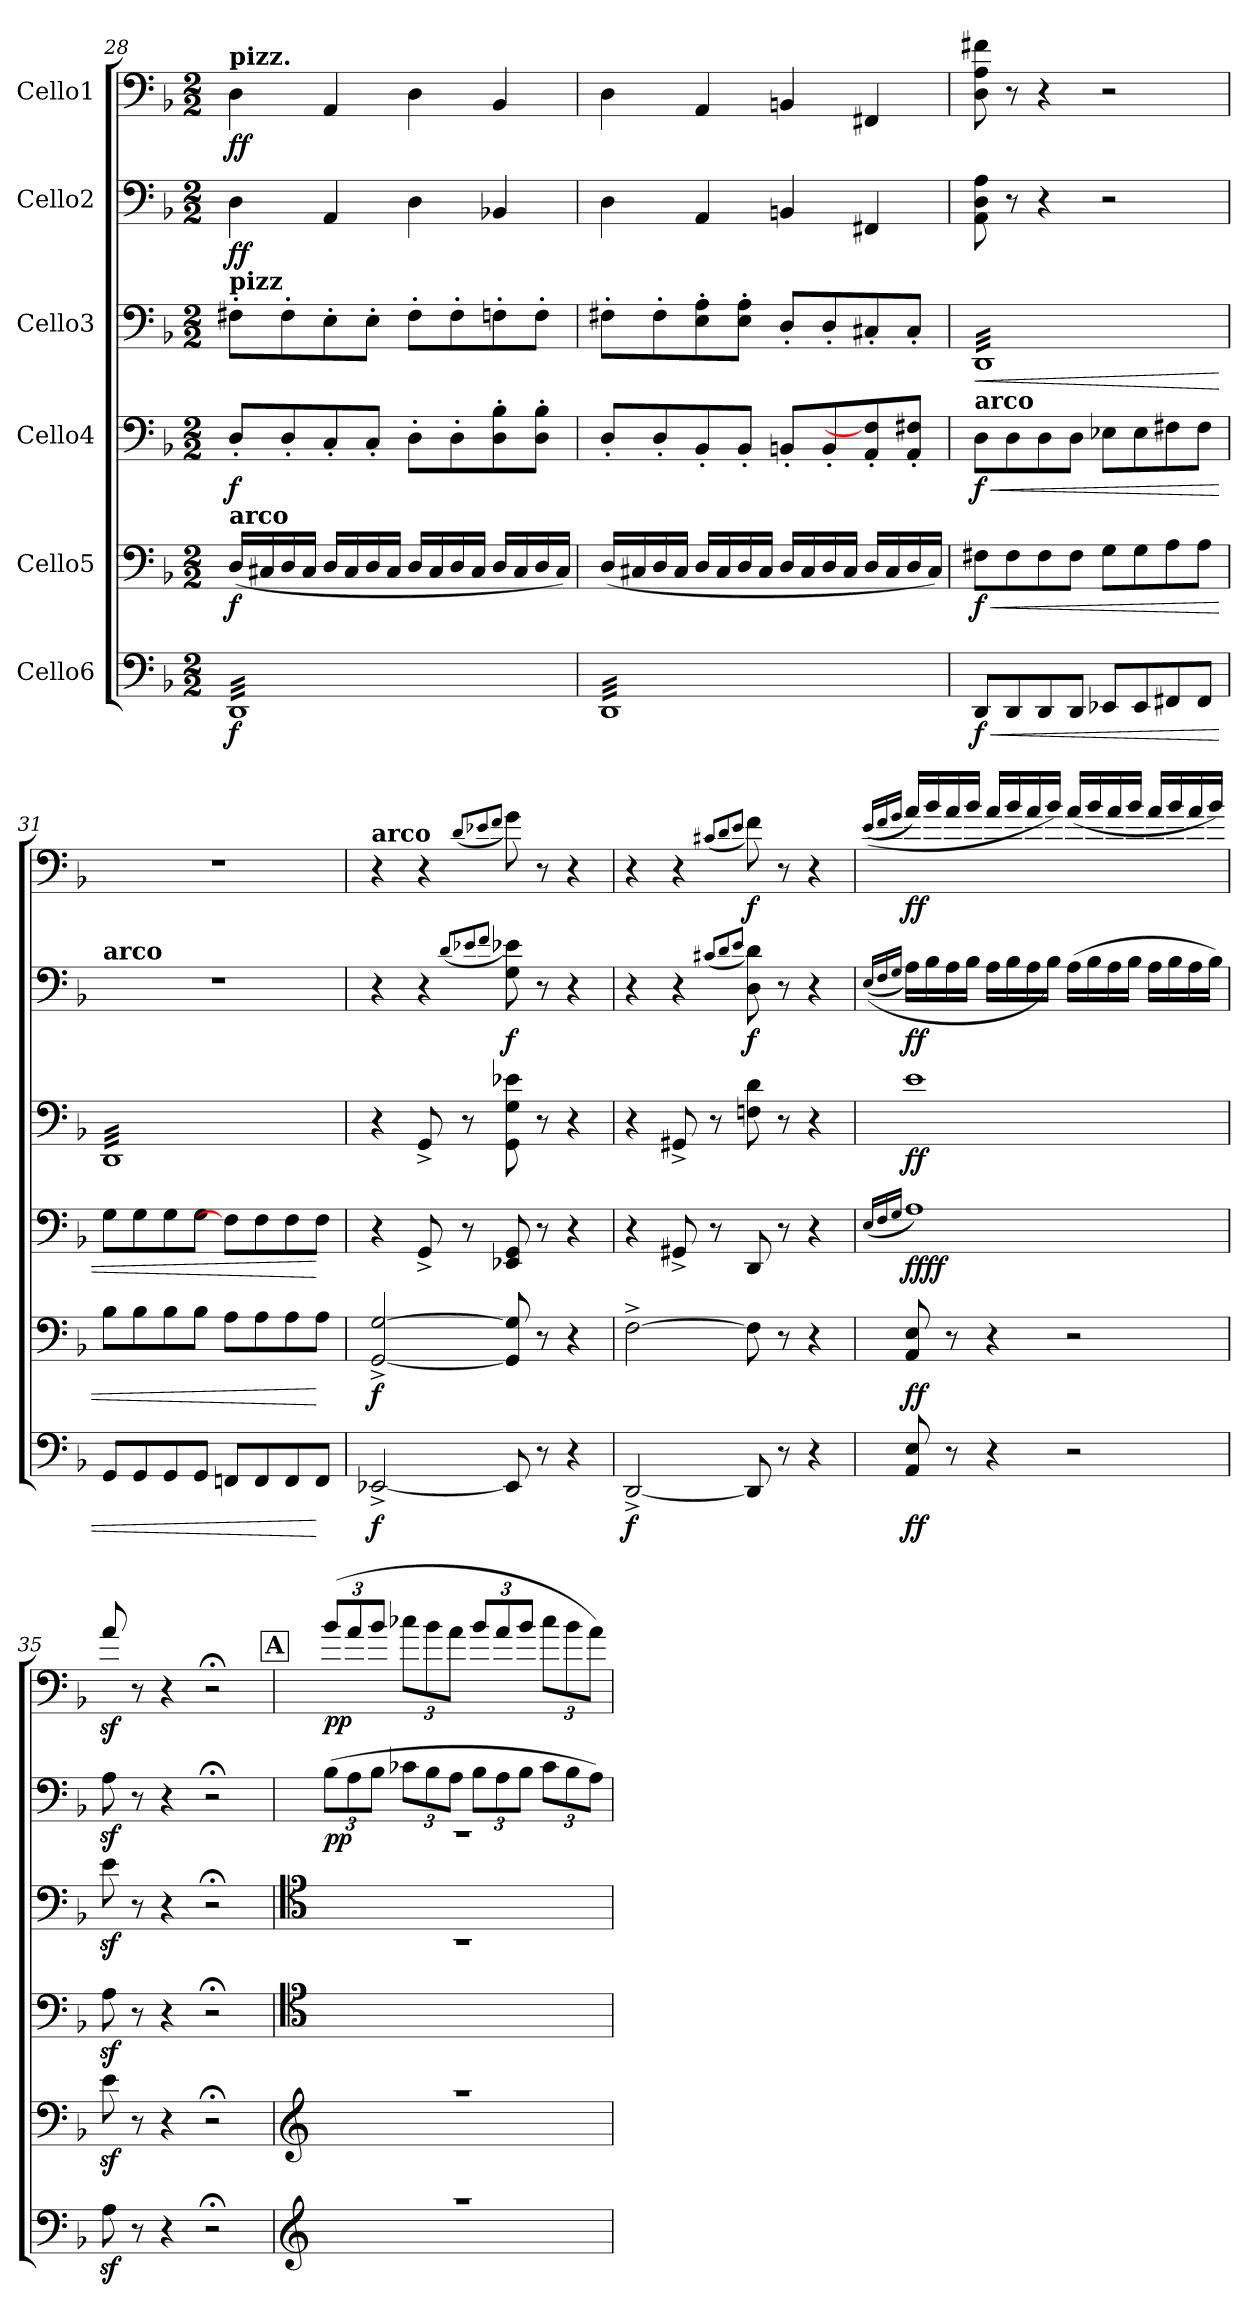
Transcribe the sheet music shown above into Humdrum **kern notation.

**kern	**dynam	**kern	**dynam	**kern	**dynam	**kern	**dynam	**kern	**dynam	**kern	**dynam
*part6	*part6	*part5	*part5	*part4	*part4	*part3	*part3	*part2	*part2	*part1	*part1
*staff6	*staff6	*staff5	*staff5	*staff4	*staff4	*staff3	*staff3	*staff2	*staff2	*staff1	*staff1
*I"Cello6	*	*I"Cello5	*	*I"Cello4	*	*I"Cello3	*	*I"Cello2	*	*I"Cello1	*
*clefF4	*	*clefF4	*	*clefF4	*	*clefF4	*	*clefF4	*	*clefF4	*
*k[b-]	*	*k[b-]	*	*k[b-]	*	*k[b-]	*	*k[b-]	*	*k[b-]	*
*F:	*	*F:	*	*F:	*	*F:	*	*F:	*	*F:	*
*M2/2	*	*M2/2	*	*M2/2	*	*M2/2	*	*M2/2	*	*M2/2	*
=28	=28	=28	=28	=28	=28	=28	=28	=28	=28	=28	=28
!	!	!	!	!	!	!	!	!	!	!LO:TX:a:B:t=pizz.	!
!	!	!	!	!	!	!	!	!LO:TX:b:B:t=pizz	!	!	!
!	!	!LO:TX:a:B:t=arco	!	!	!	!	!	!	!	!	!
!LO:TX:a:B:t=arco	!	!	!	!	!	!	!	!	!	!	!
!	!LO:DY:b	!	!LO:DY:b	!	!LO:DY:b	!	!	!	!LO:DY:b	!	!LO:DY:b
*tremolo	*	*	*	*	*	*	*	*	*	*	*
32DDLLL	f	(16D/LL	f	8D'/L	f	8F#X'\L	.	4D\	ff	4D\	ff
32DD	.	.	.	.	.	.	.	.	.	.	.
32DD	.	16C#X/	.	.	.	.	.	.	.	.	.
32DD	.	.	.	.	.	.	.	.	.	.	.
32DD	.	16D/	.	8D'/	.	8F#'\	.	.	.	.	.
32DD	.	.	.	.	.	.	.	.	.	.	.
32DD	.	16C#/JJ	.	.	.	.	.	.	.	.	.
32DD	.	.	.	.	.	.	.	.	.	.	.
32DD	.	16D/LL	.	8C'/	.	8E'\	.	4AA/	.	4AA/	.
32DD	.	.	.	.	.	.	.	.	.	.	.
32DD	.	16C#/	.	.	.	.	.	.	.	.	.
32DD	.	.	.	.	.	.	.	.	.	.	.
32DD	.	16D/	.	8C'/J	.	8E'\J	.	.	.	.	.
32DD	.	.	.	.	.	.	.	.	.	.	.
32DD	.	16C#/JJ	.	.	.	.	.	.	.	.	.
32DD	.	.	.	.	.	.	.	.	.	.	.
32DD	.	16D/LL	.	8D'\L	.	8F#'\L	.	4D\	.	4D\	.
32DD	.	.	.	.	.	.	.	.	.	.	.
32DD	.	16C#/	.	.	.	.	.	.	.	.	.
32DD	.	.	.	.	.	.	.	.	.	.	.
32DD	.	16D/	.	8D'\	.	8F#'\	.	.	.	.	.
32DD	.	.	.	.	.	.	.	.	.	.	.
32DD	.	16C#/JJ	.	.	.	.	.	.	.	.	.
32DD	.	.	.	.	.	.	.	.	.	.	.
32DD	.	16D/LL	.	8D\' 8B-\'	.	8Fn'\	.	4BB-X/	.	4BB-/	.
32DD	.	.	.	.	.	.	.	.	.	.	.
32DD	.	16C#/	.	.	.	.	.	.	.	.	.
32DD	.	.	.	.	.	.	.	.	.	.	.
32DD	.	16D/	.	8D\' 8B-\'J	.	8F'\J	.	.	.	.	.
32DD	.	.	.	.	.	.	.	.	.	.	.
32DD	.	16C#/JJ)	.	.	.	.	.	.	.	.	.
32DDJJJ	.	.	.	.	.	.	.	.	.	.	.
!!LO:PB:g=z
=29	=29	=29	=29	=29	=29	=29	=29	=29	=29	=29	=29
32DDLLL	.	(16D/LL	.	8D'/L	.	8F#X'\L	.	4D\	.	4D\	.
32DD	.	.	.	.	.	.	.	.	.	.	.
32DD	.	16C#X/	.	.	.	.	.	.	.	.	.
32DD	.	.	.	.	.	.	.	.	.	.	.
32DD	.	16D/	.	8D'/	.	8F#'\	.	.	.	.	.
32DD	.	.	.	.	.	.	.	.	.	.	.
32DD	.	16C#/JJ	.	.	.	.	.	.	.	.	.
32DD	.	.	.	.	.	.	.	.	.	.	.
32DD	.	16D/LL	.	8BB-'/	.	8E\' 8A\'	.	4AA/	.	4AA/	.
32DD	.	.	.	.	.	.	.	.	.	.	.
32DD	.	16C#/	.	.	.	.	.	.	.	.	.
32DD	.	.	.	.	.	.	.	.	.	.	.
32DD	.	16D/	.	8BB-'/J	.	8E\' 8A\'J	.	.	.	.	.
32DD	.	.	.	.	.	.	.	.	.	.	.
32DD	.	16C#/JJ	.	.	.	.	.	.	.	.	.
32DD	.	.	.	.	.	.	.	.	.	.	.
32DD	.	16D/LL	.	8BBn'/L	.	8D'/L	.	4BBn/	.	4BBn/	.
32DD	.	.	.	.	.	.	.	.	.	.	.
32DD	.	16C#/	.	.	.	.	.	.	.	.	.
32DD	.	.	.	.	.	.	.	.	.	.	.
32DD	.	16D/	.	8BB'/	.	8D'/	.	.	.	.	.
32DD	.	.	.	.	.	.	.	.	.	.	.
32DD	.	16C#/JJ	.	.	.	.	.	.	.	.	.
32DD	.	.	.	.	.	.	.	.	.	.	.
32DD	.	16D/LL	.	8AA/' 8F#/]'	.	8C#X'/	.	4FF#X/	.	4FF#X/	.
32DD	.	.	.	.	.	.	.	.	.	.	.
32DD	.	16C#/	.	.	.	.	.	.	.	.	.
32DD	.	.	.	.	.	.	.	.	.	.	.
32DD	.	16D/	.	8AA/' 8F#X/'J	.	8C#'/J	.	.	.	.	.
32DD	.	.	.	.	.	.	.	.	.	.	.
32DD	.	16C#/JJ)	.	.	.	.	.	.	.	.	.
32DDJJJ	.	.	.	.	.	.	.	.	.	.	.
*Xtremolo	*	*	*	*	*	*	*	*	*	*	*
=30	=30	=30	=30	=30	=30	=30	=30	=30	=30	=30	=30
!	!	!	!	!LO:TX:a:B:t=arco	!	!	!	!	!	!	!
!	!LO:HP:b	!	!LO:HP:b	!	!LO:HP:b	!	!LO:HP:b	!	!	!	!
!	!LO:DY:n=1:b	!	!LO:DY:n=1:b	!	!LO:DY:n=1:b	!	!	!	!	!	!
*	*	*	*	*	*	*tremolo	*	*	*	*	*
8DD/L	< f	8F#X\L	< f	8D\L	< f	32DDLLL	<	8AA\ 8D\ 8A\	.	8D\ 8A\ 8f#X\	.
.	.	.	.	.	.	32DD	.	.	.	.	.
.	.	.	.	.	.	32DD	.	.	.	.	.
.	.	.	.	.	.	32DD	.	.	.	.	.
8DD/	.	8F#\	.	8D\	.	32DD	.	8r	.	8r	.
.	.	.	.	.	.	32DD	.	.	.	.	.
.	.	.	.	.	.	32DD	.	.	.	.	.
.	.	.	.	.	.	32DD	.	.	.	.	.
8DD/	.	8F#\	.	8D\	.	32DD	.	4r	.	4r	.
.	.	.	.	.	.	32DD	.	.	.	.	.
.	.	.	.	.	.	32DD	.	.	.	.	.
.	.	.	.	.	.	32DD	.	.	.	.	.
8DD/J	.	8F#\J	.	8D\J	.	32DD	.	.	.	.	.
.	.	.	.	.	.	32DD	.	.	.	.	.
.	.	.	.	.	.	32DD	.	.	.	.	.
.	.	.	.	.	.	32DD	.	.	.	.	.
8EE-X/L	.	8G\L	.	8E-X\L	.	32DD	.	2r	.	2r	.
.	.	.	.	.	.	32DD	.	.	.	.	.
.	.	.	.	.	.	32DD	.	.	.	.	.
.	.	.	.	.	.	32DD	.	.	.	.	.
8EE-/	.	8G\	.	8E-\	.	32DD	.	.	.	.	.
.	.	.	.	.	.	32DD	.	.	.	.	.
.	.	.	.	.	.	32DD	.	.	.	.	.
.	.	.	.	.	.	32DD	.	.	.	.	.
8FF#X/	.	8A\	.	8F#X\	.	32DD	.	.	.	.	.
.	.	.	.	.	.	32DD	.	.	.	.	.
.	.	.	.	.	.	32DD	.	.	.	.	.
.	.	.	.	.	.	32DD	.	.	.	.	.
8FF#/J	.	8A\J	.	8F#\J	.	32DD	.	.	.	.	.
.	.	.	.	.	.	32DD	.	.	.	.	.
.	.	.	.	.	.	32DD	.	.	.	.	.
.	.	.	.	.	.	32DDJJJ	.	.	.	.	.
.	.	.	.	.	.	.	[	.	.	.	.
=31	=31	=31	=31	=31	=31	=31	=31	=31	=31	=31	=31
!	!	!	!	!	!	!	!	!LO:TX:a:B:t=arco	!	!	!
8GG/L	.	8B-\L	.	8G\L	.	32DDLLL	.	1r	.	1r	.
.	.	.	.	.	.	32DD	.	.	.	.	.
.	.	.	.	.	.	32DD	.	.	.	.	.
.	.	.	.	.	.	32DD	.	.	.	.	.
8GG/	.	8B-\	.	8G\	.	32DD	.	.	.	.	.
.	.	.	.	.	.	32DD	.	.	.	.	.
.	.	.	.	.	.	32DD	.	.	.	.	.
.	.	.	.	.	.	32DD	.	.	.	.	.
8GG/	.	8B-\	.	8G\	.	32DD	.	.	.	.	.
.	.	.	.	.	.	32DD	.	.	.	.	.
.	.	.	.	.	.	32DD	.	.	.	.	.
.	.	.	.	.	.	32DD	.	.	.	.	.
8GG/J	.	8B-\J	.	8G\J	.	32DD	.	.	.	.	.
.	.	.	.	.	.	32DD	.	.	.	.	.
.	.	.	.	.	.	32DD	.	.	.	.	.
.	.	.	.	.	.	32DD	.	.	.	.	.
8FFn/L	.	8A\L	.	8Fn\L]	.	32DD	.	.	.	.	.
.	.	.	.	.	.	32DD	.	.	.	.	.
.	.	.	.	.	.	32DD	.	.	.	.	.
.	.	.	.	.	.	32DD	.	.	.	.	.
8FF/	.	8A\	.	8F\	.	32DD	.	.	.	.	.
.	.	.	.	.	.	32DD	.	.	.	.	.
.	.	.	.	.	.	32DD	.	.	.	.	.
.	.	.	.	.	.	32DD	.	.	.	.	.
8FF/	.	8A\	.	8F\	.	32DD	.	.	.	.	.
.	.	.	.	.	.	32DD	.	.	.	.	.
.	.	.	.	.	.	32DD	.	.	.	.	.
.	.	.	.	.	.	32DD	.	.	.	.	.
8FF/J	[	8A\J	[	8F\J	[	32DD	.	.	.	.	.
.	.	.	.	.	.	32DD	.	.	.	.	.
.	.	.	.	.	.	32DD	.	.	.	.	.
.	.	.	.	.	.	32DDJJJ	.	.	.	.	.
*	*	*	*	*	*	*Xtremolo	*	*	*	*	*
=32	=32	=32	=32	=32	=32	=32	=32	=32	=32	=32	=32
!	!	!	!	!	!	!	!	!	!	!LO:TX:a:B:t=arco	!
!	!LO:DY:b	!	!LO:DY:b	!	!	!	!	!	!	!	!
[2EE-X^/	f	[2GG/^ [2G/^	f	4r	.	4r	.	4r	.	4r	.
.	.	.	.	8GG^/	.	8GG^/	.	4r	.	4r	.
.	.	.	.	8r	.	8r	.	.	.	.	.
.	.	.	.	.	.	.	.	(8qd/L	.	(8qd/L	.
.	.	.	.	.	.	.	.	8qe-X/	.	8qe-X/	.
.	.	.	.	.	.	.	.	8qf/J	.	8qf/J	.
!	!	!	!	!	!	!	!	!	!LO:DY:b	!	!
8EE-/]	.	8GG/] 8G/]	.	8EE-X/ 8GG/	.	8GG\ 8G\ 8e-X\	.	8G\ 8e-\)	f	8g\)	.
8r	.	8r	.	8r	.	8r	.	8r	.	8r	.
4r	.	4r	.	4r	.	4r	.	4r	.	4r	.
!!LO:LB:g=z
=33	=33	=33	=33	=33	=33	=33	=33	=33	=33	=33	=33
!	!LO:DY:b	!	!	!	!	!	!	!	!	!	!
[2DD^/	f	[2F^\	.	4r	.	4r	.	4r	.	4r	.
.	.	.	.	8GG#X^/	.	8GG#X^/	.	4r	.	4r	.
.	.	.	.	8r	.	8r	.	.	.	.	.
.	.	.	.	.	.	.	.	(8qc#X/L	.	(8qc#X/L	.
.	.	.	.	.	.	.	.	8qd/	.	8qd/	.
.	.	.	.	.	.	.	.	8qe/J	.	8qe/J	.
!	!	!	!	!	!	!	!	!	!LO:DY:b	!	!LO:DY:b
8DD/]	.	8F\]	.	8DD/	.	8Fn\ 8d\	.	8D\ 8d\)	f	8f\)	f
8r	.	8r	.	8r	.	8r	.	8r	.	8r	.
4r	.	4r	.	4r	.	4r	.	4r	.	4r	.
!!LO:PB:g=z
=34	=34	=34	=34	=34	=34	=34	=34	=34	=34	=34	=34
.	.	.	.	(16qE/LL	.	.	.	((16qE/LL	.	.	.
.	.	.	.	16qF/	.	.	.	16qF/	.	.	.
.	.	.	.	16qG/JJ	.	.	.	16qG/JJ	.	.	.
*	*	*	*	*	*	*	*	*	*	*clefG2	*
.	.	.	.	.	.	.	.	.	.	((16qe/LL	.
.	.	.	.	.	.	.	.	.	.	16qf/	.
.	.	.	.	.	.	.	.	.	.	16qg/JJ	.
!	!LO:DY:b	!	!LO:DY:b	!	!LO:DY:b	!	!	!	!	!	!
!	!	!	!	!	!LO:DY:n=1:b	!	!LO:DY:b	!	!LO:DY:b	!	!LO:DY:b
8AA/ 8E/	ff	8AA/ 8E/	ff	1A)	ff ff	1e	ff	16A\LL)	ff	16a/LL)	ff
.	.	.	.	.	.	.	.	16B-\	.	16b-/	.
8r	.	8r	.	.	.	.	.	16A\	.	16a/	.
.	.	.	.	.	.	.	.	16B-\JJ	.	16b-/JJ	.
4r	.	4r	.	.	.	.	.	16A\LL	.	16a/LL	.
.	.	.	.	.	.	.	.	16B-\	.	16b-/	.
.	.	.	.	.	.	.	.	16A\	.	16a/	.
.	.	.	.	.	.	.	.	16B-\JJ)	.	16b-/JJ)	.
2r	.	2r	.	.	.	.	.	(16A\LL	.	(16a/LL	.
.	.	.	.	.	.	.	.	16B-\	.	16b-/	.
.	.	.	.	.	.	.	.	16A\	.	16a/	.
.	.	.	.	.	.	.	.	16B-\JJ	.	16b-/JJ	.
.	.	.	.	.	.	.	.	16A\LL	.	16a/LL	.
.	.	.	.	.	.	.	.	16B-\	.	16b-/	.
.	.	.	.	.	.	.	.	16A\	.	16a/	.
.	.	.	.	.	.	.	.	16B-\JJ)	.	16b-/JJ)	.
=35	=35	=35	=35	=35	=35	=35	=35	=35	=35	=35	=35
8Az<\	.	8ez<\	.	8Az<\	.	8ez<\	.	8Az<\	.	8az</	.
8r	.	8r	.	8r	.	8r	.	8r	.	8r	.
4r	.	4r	.	4r	.	4r	.	4r	.	4r	.
2r;<	.	2r;<	.	2r;<	.	2r;<	.	2r;<	.	2r;<	.
!!LO:REH:place=s1:a:B:fs=15.4267:t=A
=36	=36	=36	=36	=36	=36	=36	=36	=36	=36	=36	=36
*clefG2	*	*clefG2	*	*clefC4	*	*clefC4	*	*	*	*	*
*^	*	*^	*	*^	*	*^	*	*	*	*	*
*	*Xbrackettup	*	*	*Xbrackettup	*	*	*Xbrackettup	*	*	*Xbrackettup	*	*Xbrackettup	*	*Xbrackettup	*
!	!	!	!	!	!	!	!	!	!	!	!	!	!LO:DY:b	!	!LO:DY:b
1r	(12b-\Lyy	.	1r	(12b-\Lyy	.	1r	(12b-\Lyy	.	1r	(12b-\Lyy	.	(12B-\L	pp	(12b-/L	pp
.	12a\yy	.	.	12a\yy	.	.	12a\yy	.	.	12a\yy	.	12A\	.	12a/	.
.	12b-\Jyy	.	.	12b-\Jyy	.	.	12b-\Jyy	.	.	12b-\Jyy	.	12B-\J	.	12b-/J	.
.	12cc-X\Lyy	.	.	12cc-X\Lyy	.	.	12cc-X\Lyy	.	.	12cc-X\Lyy	.	12c-X\L	.	12cc-X\L	.
.	12b-\yy	.	.	12b-\yy	.	.	12b-\yy	.	.	12b-\yy	.	12B-\	.	12b-\	.
.	12a\Jyy	.	.	12a\Jyy	.	.	12a\Jyy	.	.	12a\Jyy	.	12A\J	.	12a\J	.
.	12b-\Lyy	.	.	12b-\Lyy	.	.	12b-\Lyy	.	.	12b-\Lyy	.	12B-\L	.	12b-/L	.
.	12a\yy	.	.	12a\yy	.	.	12a\yy	.	.	12a\yy	.	12A\	.	12a/	.
.	12b-\Jyy	.	.	12b-\Jyy	.	.	12b-\Jyy	.	.	12b-\Jyy	.	12B-\J	.	12b-/J	.
.	12cc-\Lyy	.	.	12cc-\Lyy	.	.	12cc-\Lyy	.	.	12cc-\Lyy	.	12c-\L	.	12cc-\L	.
.	12b-\yy	.	.	12b-\yy	.	.	12b-\yy	.	.	12b-\yy	.	12B-\	.	12b-\	.
.	12a\Jyy)	.	.	12a\Jyy)	.	.	12a\Jyy)	.	.	12a\Jyy)	.	12A\J)	.	12a\J)	.
*v	*v	*	*	*	*	*v	*v	*	*v	*v	*	*	*	*	*
*	*	*v	*v	*	*	*	*	*	*	*	*	*
=	=	=	=	=	=	=	=	=	=	=	=
*-	*-	*-	*-	*-	*-	*-	*-	*-	*-	*-	*-
